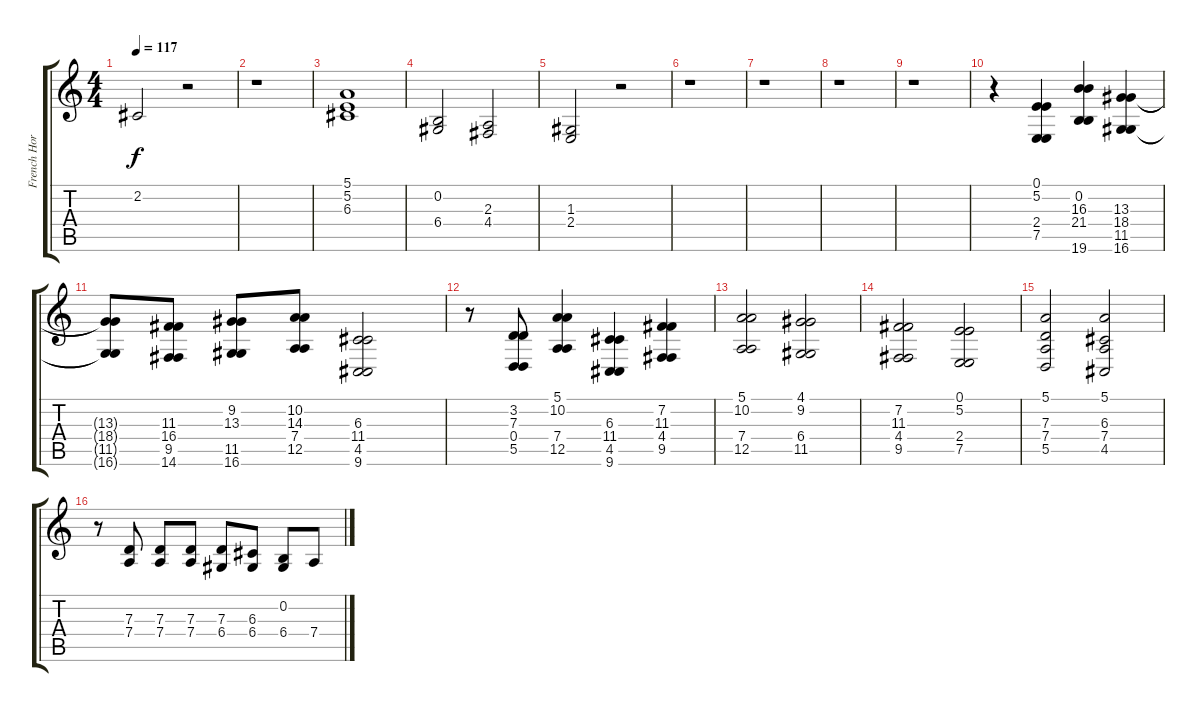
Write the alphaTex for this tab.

\track ("French Horns" "French Hor") {instrument brasssection}
\staff {score tabs}
\tuning (E4 B3 G3 D3 A2 E2) {hide}
\ts (4 4)
\tempo 117
\clef g2
\ks c
2.2.2{dy f} r.2 |
r.1 |
(5.1 5.2 6.3).1 |
(0.2 6.4).2 (2.3 4.4).2 |
(1.3 2.4).2 r.2 |
r.1 |
r.1 |
r.1 |
r.1 |
r.4 (0.1 5.2 2.4 7.5).4 (0.2 16.3 21.4 19.6).4 (13.3 18.4 11.5 16.6).4 |
(13.3{t} 18.4{t} 11.5{t} 16.6{t}).8 (11.3 16.4 9.5 14.6).8 (9.2 13.3 11.5 16.6).8 (10.2 14.3 7.4 12.5).8 (6.3 11.4 4.5 9.6).2 |
r.8 (3.2 7.3 0.4 5.5).8 (5.1 10.2 7.4 12.5).4 (6.3 11.4 4.5 9.6).4 (7.2 11.3 4.4 9.5).4 |
(5.1 10.2 7.4 12.5).2 (4.1 9.2 6.4 11.5).2 |
(7.2 11.3 4.4 9.5).2 (0.1 5.2 2.4 7.5).2 |
(5.1 7.3 7.4 5.5).2 (5.1 6.3 7.4 4.5).2 |
r.8 (7.3 7.4).8 (7.3 7.4).8 (7.3 7.4).8 (7.3 6.4).8 (6.3 6.4).8 (0.2 6.4).8 7.4.8
